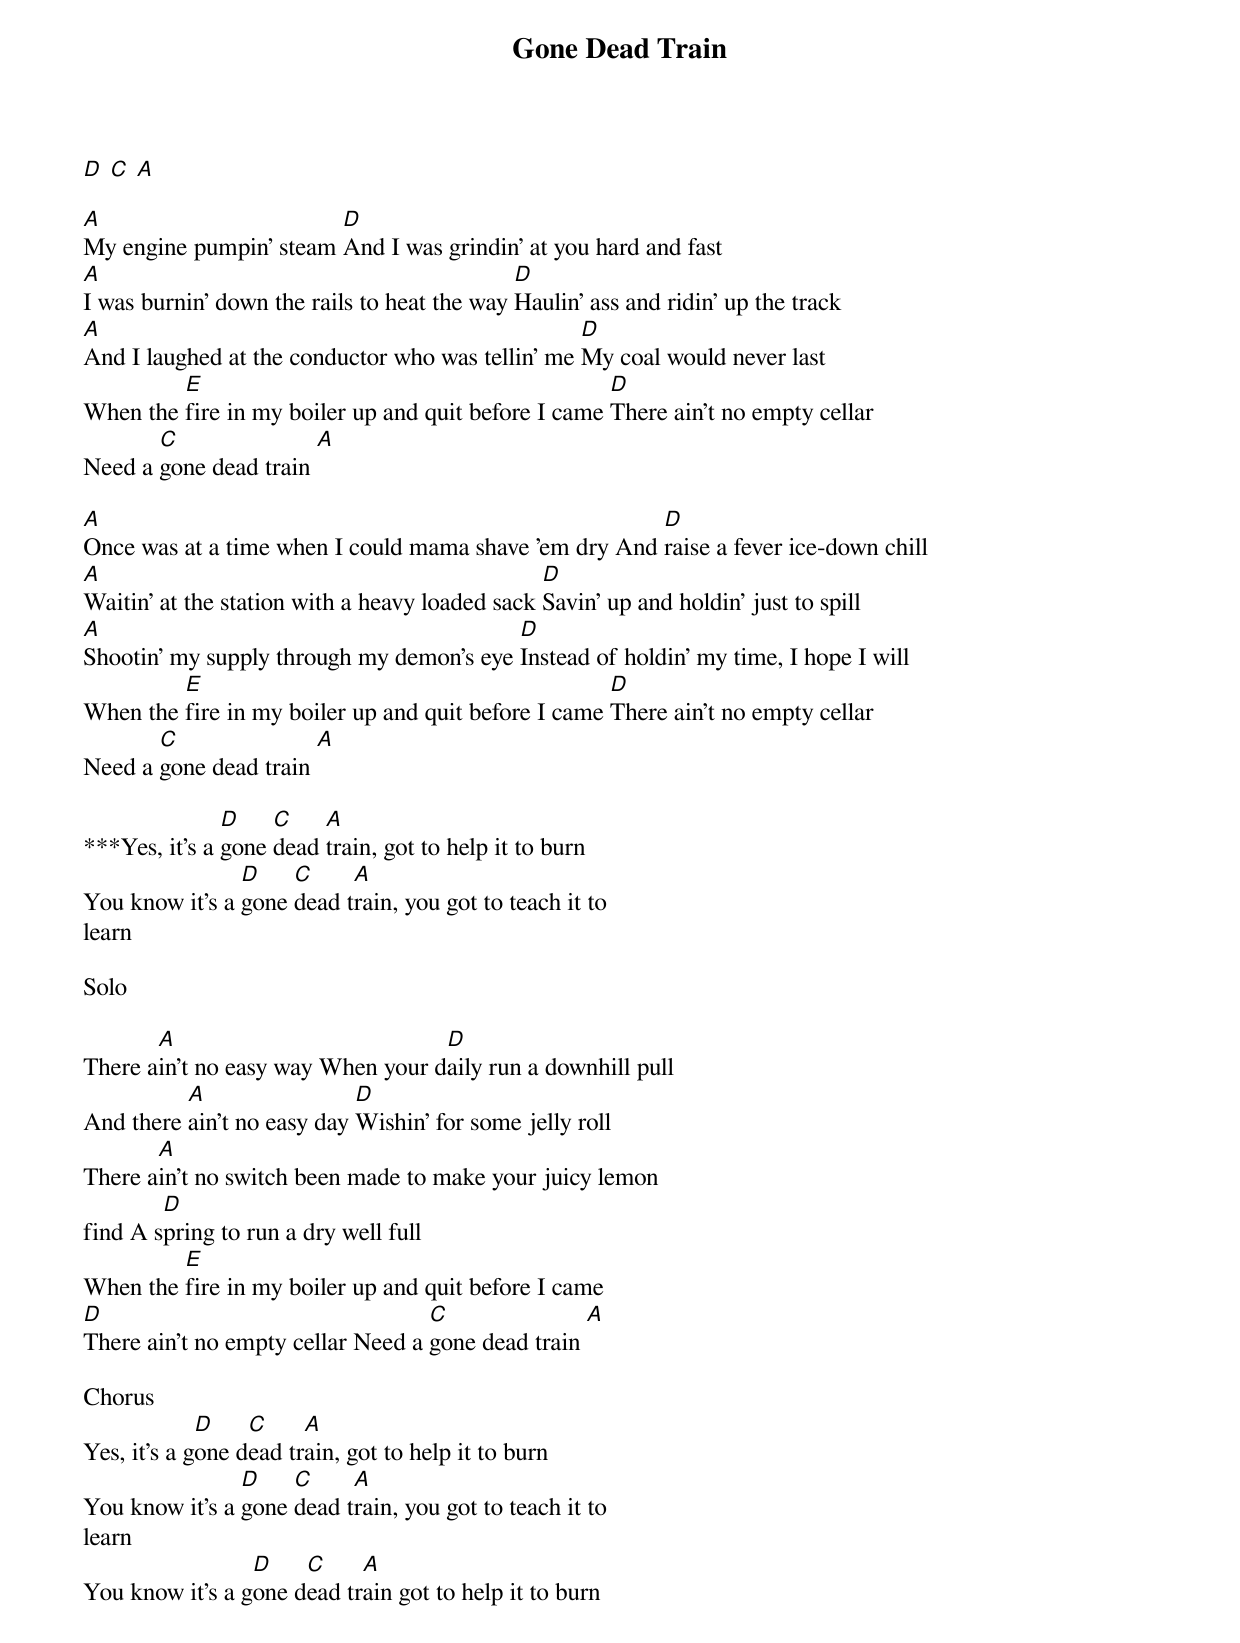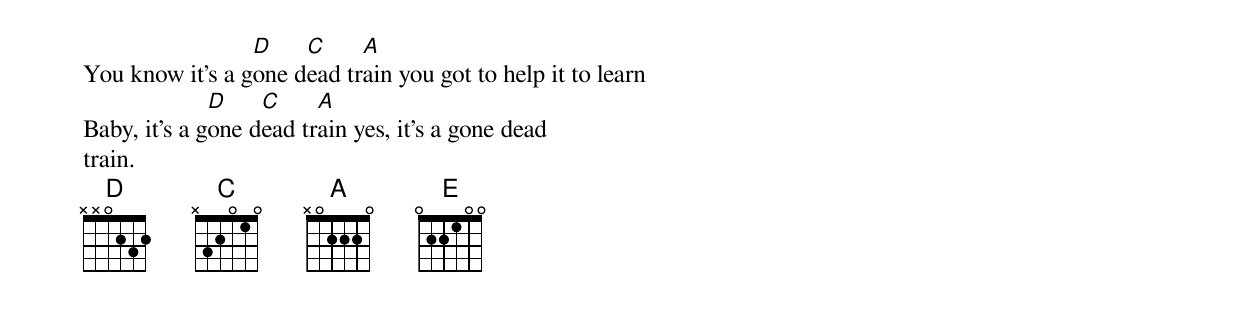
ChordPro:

{title:Gone Dead Train}

[D] [C] [A]

[A]My engine pumpin' steam [D]And I was grindin' at you hard and fast
[A]I was burnin' down the rails to heat the way [D]Haulin' ass and ridin' up the track
[A]And I laughed at the conductor who was tellin' me [D]My coal would never last
When the [E]fire in my boiler up and quit before I came [D]There ain't no empty cellar
Need a [C]gone dead train [A]

[A]Once was at a time when I could mama shave 'em dry And [D]raise a fever ice-down chill
[A]Waitin' at the station with a heavy loaded sack [D]Savin' up and holdin' just to spill
[A]Shootin' my supply through my demon's eye [D]Instead of holdin' my time, I hope I will
When the [E]fire in my boiler up and quit before I came [D]There ain't no empty cellar
Need a [C]gone dead train [A]

***Yes, it's a [D]gone [C]dead [A]train, got to help it to burn
You know it's a [D]gone [C]dead t[A]rain, you got to teach it to
learn

Solo

There a[A]in't no easy way When your d[D]aily run a downhill pull
And there [A]ain't no easy day [D]Wishin' for some jelly roll
There a[A]in't no switch been made to make your juicy lemon
find A s[D]pring to run a dry well full
When the [E]fire in my boiler up and quit before I came
[D]There ain't no empty cellar Need a [C]gone dead train [A]

Chorus
Yes, it's a g[D]one d[C]ead tr[A]ain, got to help it to burn
You know it's a [D]gone [C]dead t[A]rain, you got to teach it to
learn
You know it's a g[D]one d[C]ead tr[A]ain got to help it to burn
You know it's a g[D]one d[C]ead tr[A]ain you got to help it to learn
Baby, it's a g[D]one d[C]ead tr[A]ain yes, it's a gone dead
train.
